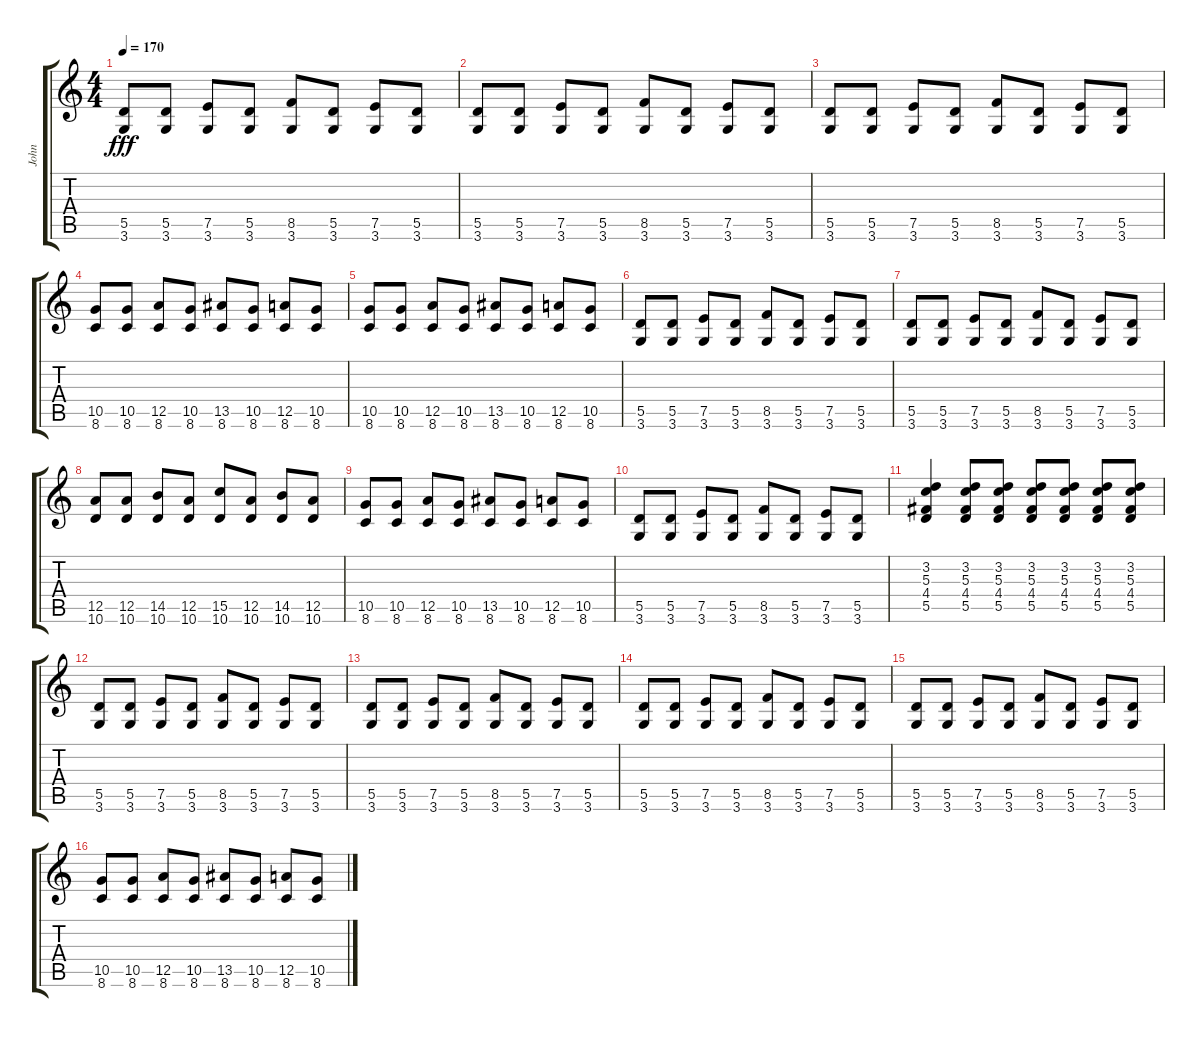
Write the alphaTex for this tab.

\track ("John" "John") {instrument electricguitarclean}
\staff {score tabs}
\tuning (E4 B3 G3 D3 A2 E2) {hide}
\ts (4 4)
\tempo 170
\clef g2
\ks c
(5.5 3.6).8{dy fff} (5.5 3.6).8 (7.5 3.6).8 (5.5 3.6).8 (8.5 3.6).8 (5.5 3.6).8 (7.5 3.6).8 (5.5 3.6).8 |
(5.5 3.6).8 (5.5 3.6).8 (7.5 3.6).8 (5.5 3.6).8 (8.5 3.6).8 (5.5 3.6).8 (7.5 3.6).8 (5.5 3.6).8 |
(5.5 3.6).8 (5.5 3.6).8 (7.5 3.6).8 (5.5 3.6).8 (8.5 3.6).8 (5.5 3.6).8 (7.5 3.6).8 (5.5 3.6).8 |
(10.5 8.6).8 (10.5 8.6).8 (12.5 8.6).8 (10.5 8.6).8 (13.5 8.6).8 (10.5 8.6).8 (12.5 8.6).8 (10.5 8.6).8 |
(10.5 8.6).8 (10.5 8.6).8 (12.5 8.6).8 (10.5 8.6).8 (13.5 8.6).8 (10.5 8.6).8 (12.5 8.6).8 (10.5 8.6).8 |
(5.5 3.6).8 (5.5 3.6).8 (7.5 3.6).8 (5.5 3.6).8 (8.5 3.6).8 (5.5 3.6).8 (7.5 3.6).8 (5.5 3.6).8 |
(5.5 3.6).8 (5.5 3.6).8 (7.5 3.6).8 (5.5 3.6).8 (8.5 3.6).8 (5.5 3.6).8 (7.5 3.6).8 (5.5 3.6).8 |
(12.5 10.6).8 (12.5 10.6).8 (14.5 10.6).8 (12.5 10.6).8 (15.5 10.6).8 (12.5 10.6).8 (14.5 10.6).8 (12.5 10.6).8 |
(10.5 8.6).8 (10.5 8.6).8 (12.5 8.6).8 (10.5 8.6).8 (13.5 8.6).8 (10.5 8.6).8 (12.5 8.6).8 (10.5 8.6).8 |
(5.5 3.6).8 (5.5 3.6).8 (7.5 3.6).8 (5.5 3.6).8 (8.5 3.6).8 (5.5 3.6).8 (7.5 3.6).8 (5.5 3.6).8 |
(3.2 5.3 4.4 5.5).4 (3.2 5.3 4.4 5.5).8 (3.2 5.3 4.4 5.5).8 (3.2 5.3 4.4 5.5).8 (3.2 5.3 4.4 5.5).8 (3.2 5.3 4.4 5.5).8 (3.2 5.3 4.4 5.5).8 |
(5.5 3.6).8 (5.5 3.6).8 (7.5 3.6).8 (5.5 3.6).8 (8.5 3.6).8 (5.5 3.6).8 (7.5 3.6).8 (5.5 3.6).8 |
(5.5 3.6).8 (5.5 3.6).8 (7.5 3.6).8 (5.5 3.6).8 (8.5 3.6).8 (5.5 3.6).8 (7.5 3.6).8 (5.5 3.6).8 |
(5.5 3.6).8 (5.5 3.6).8 (7.5 3.6).8 (5.5 3.6).8 (8.5 3.6).8 (5.5 3.6).8 (7.5 3.6).8 (5.5 3.6).8 |
(5.5 3.6).8 (5.5 3.6).8 (7.5 3.6).8 (5.5 3.6).8 (8.5 3.6).8 (5.5 3.6).8 (7.5 3.6).8 (5.5 3.6).8 |
(10.5 8.6).8 (10.5 8.6).8 (12.5 8.6).8 (10.5 8.6).8 (13.5 8.6).8 (10.5 8.6).8 (12.5 8.6).8 (10.5 8.6).8
